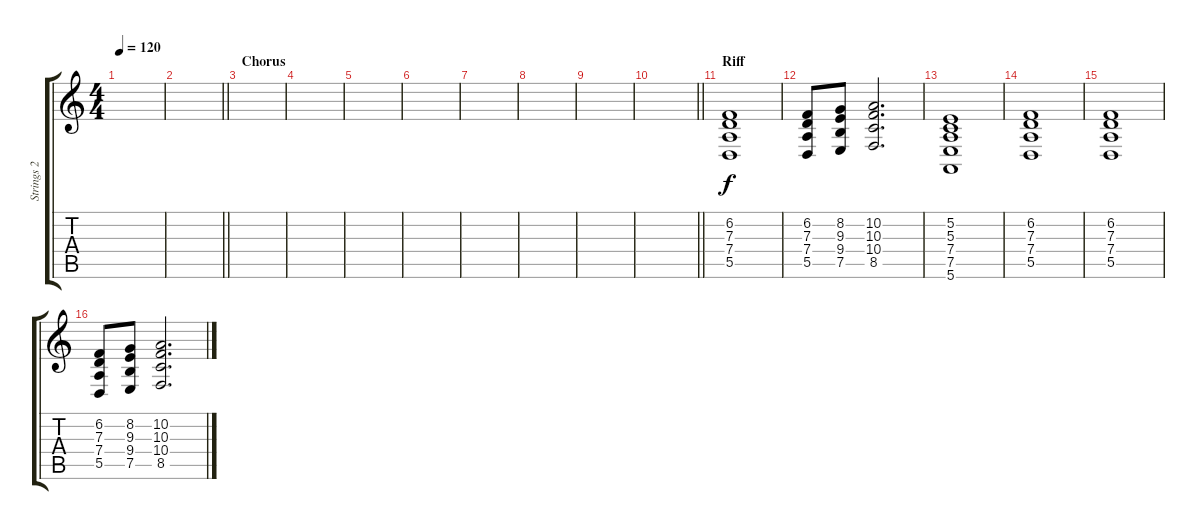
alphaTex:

\track ("Strings 2" "Strings 2") {instrument stringensemble1}
\staff {score tabs}
\tuning (E4 B3 G3 D3 A2 E2) {hide}
\ts (4 4)
\tempo 120
\clef g2
\ks c
|
\barLineRight lightlight
|
\section ("" "Chorus")
|
|
|
|
|
|
|
\barLineRight lightlight
|
\section ("" "Riff")
(6.2 7.3 7.4 5.5).1 |
(6.2 7.3 7.4 5.5).8 (8.2 9.3 9.4 7.5).8 (10.2 10.3 10.4 8.5).2{d} |
(5.2 5.3 7.4 7.5 5.6).1 |
(6.2 7.3 7.4 5.5).1 |
(6.2 7.3 7.4 5.5).1 |
(6.2 7.3 7.4 5.5).8 (8.2 9.3 9.4 7.5).8 (10.2 10.3 10.4 8.5).2{d}
